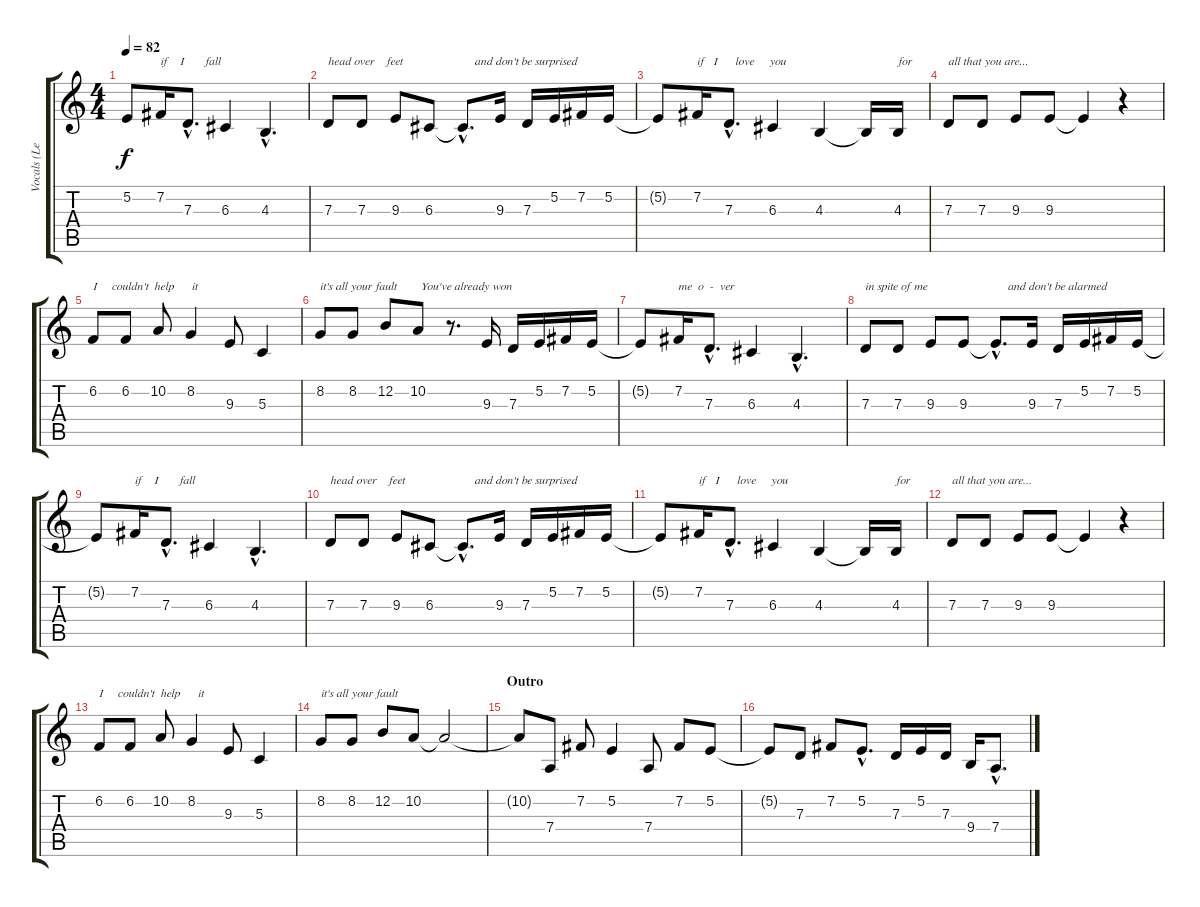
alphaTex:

\track ("Vocals (Lead)" "Vocals (Le") {instrument synthvoice}
\staff {score tabs}
\tuning (E4 B3 G3 D3 A2 E2) {hide}
\ts (4 4)
\tempo 82
\clef g2
\ks c
5.2{t}.8{dy f} 7.2.16{txt "if    I       fall"} 7.3{hac}.8{d} 6.3.4 4.3{hac}.4{d} |
7.3.8{txt "head over    feet"} 7.3.8 9.3.8 6.3.8 6.3{hac t}.8{d txt "    and don't be surprised"} 9.3.16 7.3.16 5.2.16 7.2.16 5.2.16 |
5.2{t}.8 7.2.16{txt "if   I      love     you"} 7.3{hac}.8{d} 6.3.4 4.3.4 4.3{t}.16 4.3.16{txt "for"} |
7.3.8{txt "all that you are..."} 7.3.8 9.3.8 9.3.8 9.3{t}.4 r.4 |
6.2.8{txt "I     couldn't  help      it"} 6.2.8 10.2.8 8.2.4 9.3.8 5.3.4 |
8.2.8{txt "it's all your fault        You've already won"} 8.2.8 12.2.8 10.2.8 r.8{d} 9.3.16 7.3.16 5.2.16 7.2.16 5.2.16 |
5.2{t}.8 7.2.16{txt "me  o  -  ver"} 7.3{hac}.8{d} 6.3.4 4.3{hac}.4{d} |
7.3.8{txt "in spite of me"} 7.3.8 9.3.8 9.3.8 9.3{hac t}.8{d txt "    and don't be alarmed"} 9.3.16 7.3.16 5.2.16 7.2.16 5.2.16 |
5.2{t}.8 7.2.16{txt "if    I       fall"} 7.3{hac}.8{d} 6.3.4 4.3{hac}.4{d} |
7.3.8{txt "head over    feet"} 7.3.8 9.3.8 6.3.8 6.3{hac t}.8{d txt "    and don't be surprised"} 9.3.16 7.3.16 5.2.16 7.2.16 5.2.16 |
5.2{t}.8 7.2.16{txt "if   I      love     you"} 7.3{hac}.8{d} 6.3.4 4.3.4 4.3{t}.16 4.3.16{txt "for"} |
7.3.8{txt "all that you are..."} 7.3.8 9.3.8 9.3.8 9.3{t}.4 r.4 |
6.2.8{txt "I     couldn't  help      it"} 6.2.8 10.2.8 8.2.4 9.3.8 5.3.4 |
8.2.8{txt "it's all your fault"} 8.2.8 12.2.8 10.2.8 10.2{t}.2 |
\section ("" "Outro")
10.2{t}.8 7.4.8 7.2.8 5.2.4 7.4.8 7.2.8 5.2.8 |
5.2{t}.8 7.3.8 7.2.8 5.2{hac}.8{d} 7.3.16 5.2.16 7.3.16 9.4.16 7.4{hac}.8{d}
